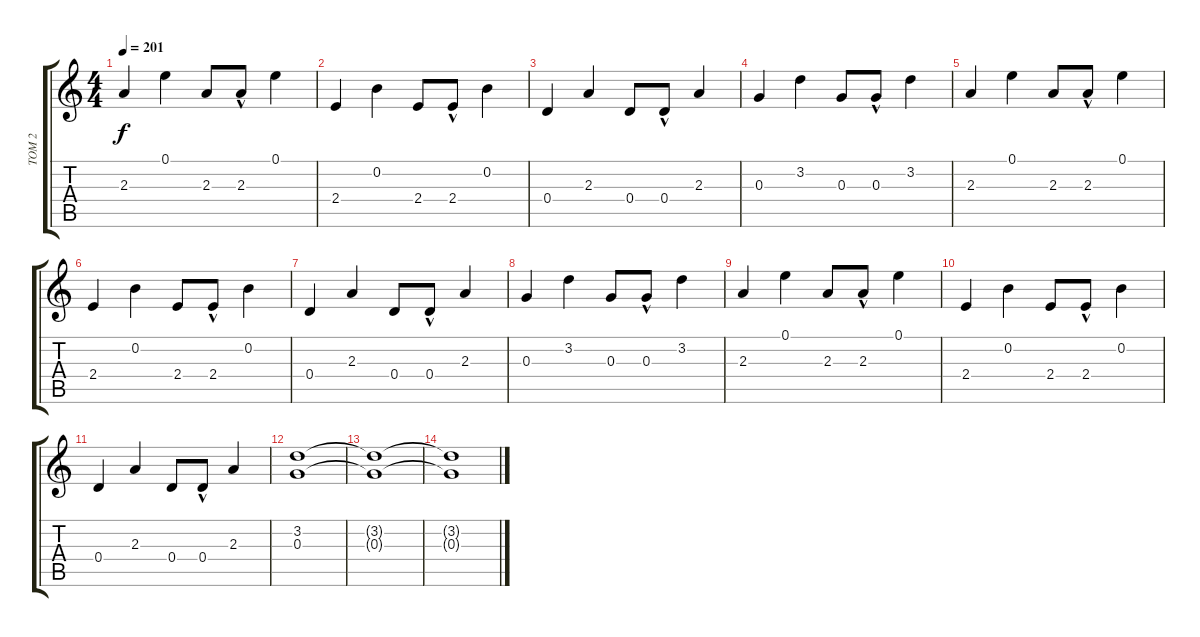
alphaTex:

\track ("TOM 2" "TOM 2") {instrument overdrivenguitar}
\staff {score tabs}
\tuning (E4 B3 G3 D3 A2 E2) {hide}
\ts (4 4)
\tempo 201
\clef g2
\ks c
2.3.4{dy f} 0.1.4 2.3.8 2.3{hac}.8 0.1.4 |
2.4.4 0.2.4 2.4.8 2.4{hac}.8 0.2.4 |
0.4.4 2.3.4 0.4.8 0.4{hac}.8 2.3.4 |
0.3.4 3.2.4 0.3.8 0.3{hac}.8 3.2.4 |
2.3.4 0.1.4 2.3.8 2.3{hac}.8 0.1.4 |
2.4.4 0.2.4 2.4.8 2.4{hac}.8 0.2.4 |
0.4.4 2.3.4 0.4.8 0.4{hac}.8 2.3.4 |
0.3.4 3.2.4 0.3.8 0.3{hac}.8 3.2.4 |
2.3.4 0.1.4 2.3.8 2.3{hac}.8 0.1.4 |
2.4.4 0.2.4 2.4.8 2.4{hac}.8 0.2.4 |
0.4.4 2.3.4 0.4.8 0.4{hac}.8 2.3.4 |
(3.2 0.3).1 |
(3.2{t} 0.3{t}).1 |
(3.2{t} 0.3{t}).1
